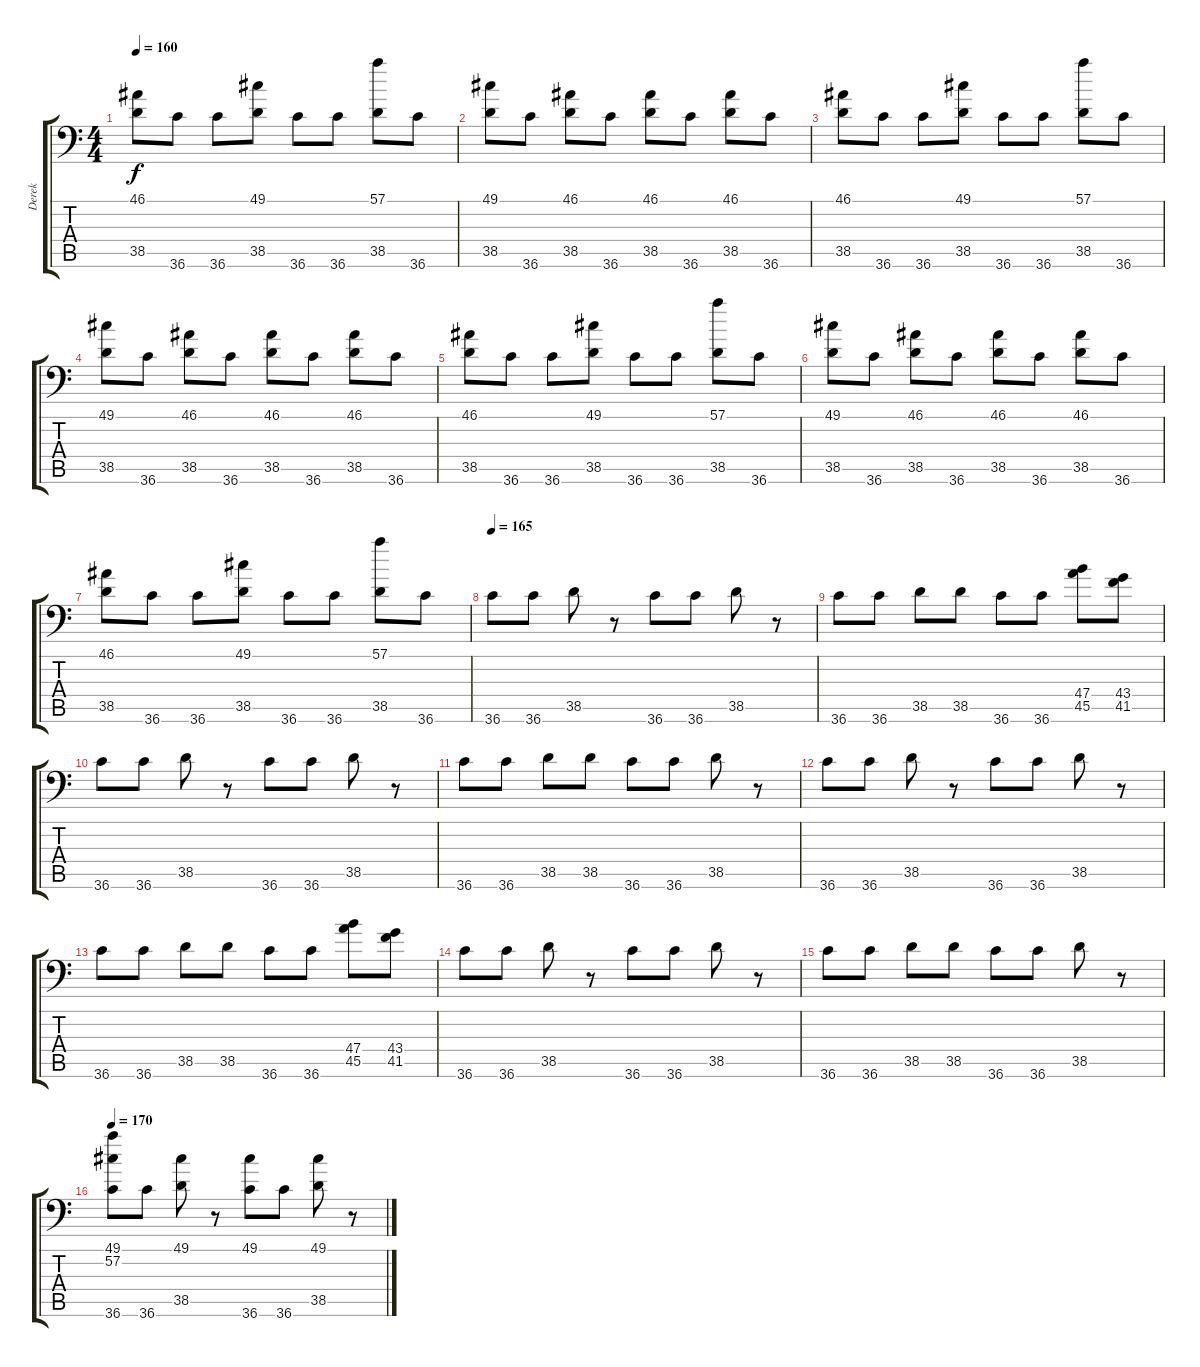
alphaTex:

\track ("Derek" "Derek") {instrument acousticgrandpiano}
\staff {score tabs}
\tuning (C-1 C-1 C-1 C-1 C-1 C-1) {hide}
\ts (4 4)
\tempo 160
\clef f4
\ks c
(46.1 38.5).8{dy f} 36.6.8 36.6.8 (49.1 38.5).8 36.6.8 36.6.8 (57.1 38.5).8 36.6.8 |
(49.1 38.5).8 36.6.8 (46.1 38.5).8 36.6.8 (46.1 38.5).8 36.6.8 (46.1 38.5).8 36.6.8 |
(46.1 38.5).8 36.6.8 36.6.8 (49.1 38.5).8 36.6.8 36.6.8 (57.1 38.5).8 36.6.8 |
(49.1 38.5).8 36.6.8 (46.1 38.5).8 36.6.8 (46.1 38.5).8 36.6.8 (46.1 38.5).8 36.6.8 |
(46.1 38.5).8 36.6.8 36.6.8 (49.1 38.5).8 36.6.8 36.6.8 (57.1 38.5).8 36.6.8 |
(49.1 38.5).8 36.6.8 (46.1 38.5).8 36.6.8 (46.1 38.5).8 36.6.8 (46.1 38.5).8 36.6.8 |
(46.1 38.5).8 36.6.8 36.6.8 (49.1 38.5).8 36.6.8 36.6.8 (57.1 38.5).8 36.6.8 |
\tempo 165
36.6.8 36.6.8 38.5.8 r.8 36.6.8 36.6.8 38.5.8 r.8 |
36.6.8 36.6.8 38.5.8 38.5.8 36.6.8 36.6.8 (47.4 45.5).8 (43.4 41.5).8 |
36.6.8 36.6.8 38.5.8 r.8 36.6.8 36.6.8 38.5.8 r.8 |
36.6.8 36.6.8 38.5.8 38.5.8 36.6.8 36.6.8 38.5.8 r.8 |
36.6.8 36.6.8 38.5.8 r.8 36.6.8 36.6.8 38.5.8 r.8 |
36.6.8 36.6.8 38.5.8 38.5.8 36.6.8 36.6.8 (47.4 45.5).8 (43.4 41.5).8 |
36.6.8 36.6.8 38.5.8 r.8 36.6.8 36.6.8 38.5.8 r.8 |
36.6.8 36.6.8 38.5.8 38.5.8 36.6.8 36.6.8 38.5.8 r.8 |
\tempo 170
(49.1 57.2 36.6).8 36.6.8 (49.1 38.5).8 r.8 (49.1 36.6).8 36.6.8 (49.1 38.5).8 r.8
